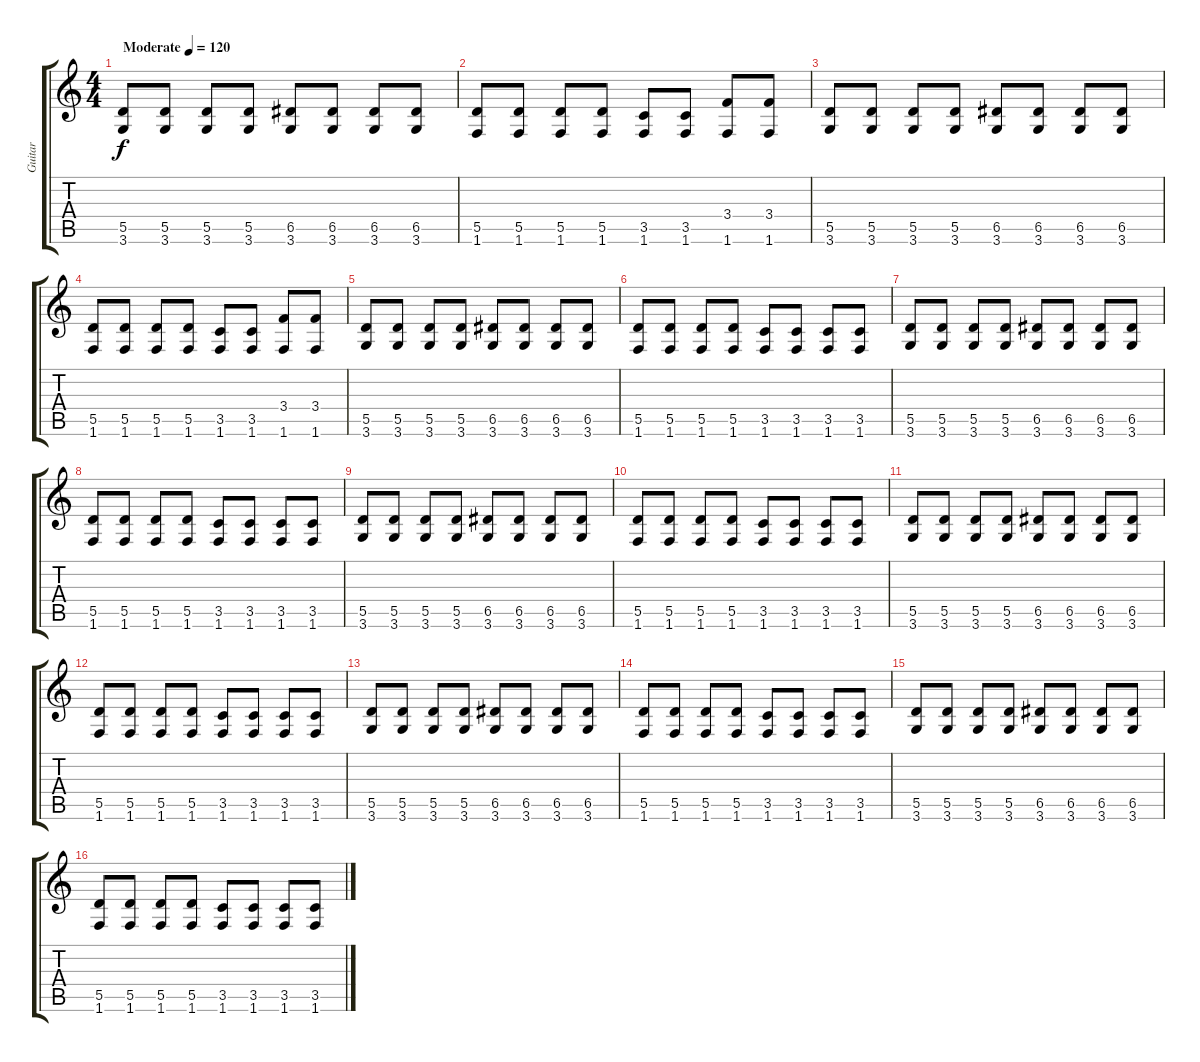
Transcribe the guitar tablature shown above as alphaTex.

\track ("Guitar" "Guitar") {instrument electricguitarclean}
\staff {score tabs}
\tuning (E4 B3 G3 D3 A2 E2) {hide}
\ts (4 4)
\tempo (120 "Moderate")
\clef g2
\ks c
(5.5 3.6).8{dy f instrument electricguitarclean} (5.5 3.6).8 (5.5 3.6).8 (5.5 3.6).8 (6.5 3.6).8 (6.5 3.6).8 (6.5 3.6).8 (6.5 3.6).8 |
(5.5 1.6).8 (5.5 1.6).8 (5.5 1.6).8 (5.5 1.6).8 (3.5 1.6).8 (3.5 1.6).8 (3.4 1.6).8 (3.4 1.6).8 |
(5.5 3.6).8 (5.5 3.6).8 (5.5 3.6).8 (5.5 3.6).8 (6.5 3.6).8 (6.5 3.6).8 (6.5 3.6).8 (6.5 3.6).8 |
(5.5 1.6).8 (5.5 1.6).8 (5.5 1.6).8 (5.5 1.6).8 (3.5 1.6).8 (3.5 1.6).8 (3.4 1.6).8 (3.4 1.6).8 |
(5.5 3.6).8 (5.5 3.6).8 (5.5 3.6).8 (5.5 3.6).8 (6.5 3.6).8 (6.5 3.6).8 (6.5 3.6).8 (6.5 3.6).8 |
(5.5 1.6).8 (5.5 1.6).8 (5.5 1.6).8 (5.5 1.6).8 (3.5 1.6).8 (3.5 1.6).8 (3.5 1.6).8 (3.5 1.6).8 |
(5.5 3.6).8 (5.5 3.6).8 (5.5 3.6).8 (5.5 3.6).8 (6.5 3.6).8 (6.5 3.6).8 (6.5 3.6).8 (6.5 3.6).8 |
(5.5 1.6).8 (5.5 1.6).8 (5.5 1.6).8 (5.5 1.6).8 (3.5 1.6).8 (3.5 1.6).8 (3.5 1.6).8 (3.5 1.6).8 |
(5.5 3.6).8 (5.5 3.6).8 (5.5 3.6).8 (5.5 3.6).8 (6.5 3.6).8 (6.5 3.6).8 (6.5 3.6).8 (6.5 3.6).8 |
(5.5 1.6).8 (5.5 1.6).8 (5.5 1.6).8 (5.5 1.6).8 (3.5 1.6).8 (3.5 1.6).8 (3.5 1.6).8 (3.5 1.6).8 |
(5.5 3.6).8 (5.5 3.6).8 (5.5 3.6).8 (5.5 3.6).8 (6.5 3.6).8 (6.5 3.6).8 (6.5 3.6).8 (6.5 3.6).8 |
(5.5 1.6).8 (5.5 1.6).8 (5.5 1.6).8 (5.5 1.6).8 (3.5 1.6).8 (3.5 1.6).8 (3.5 1.6).8 (3.5 1.6).8 |
(5.5 3.6).8 (5.5 3.6).8 (5.5 3.6).8 (5.5 3.6).8 (6.5 3.6).8 (6.5 3.6).8 (6.5 3.6).8 (6.5 3.6).8 |
(5.5 1.6).8 (5.5 1.6).8 (5.5 1.6).8 (5.5 1.6).8 (3.5 1.6).8 (3.5 1.6).8 (3.5 1.6).8 (3.5 1.6).8 |
(5.5 3.6).8 (5.5 3.6).8 (5.5 3.6).8 (5.5 3.6).8 (6.5 3.6).8 (6.5 3.6).8 (6.5 3.6).8 (6.5 3.6).8 |
(5.5 1.6).8 (5.5 1.6).8 (5.5 1.6).8 (5.5 1.6).8 (3.5 1.6).8 (3.5 1.6).8 (3.5 1.6).8 (3.5 1.6).8
